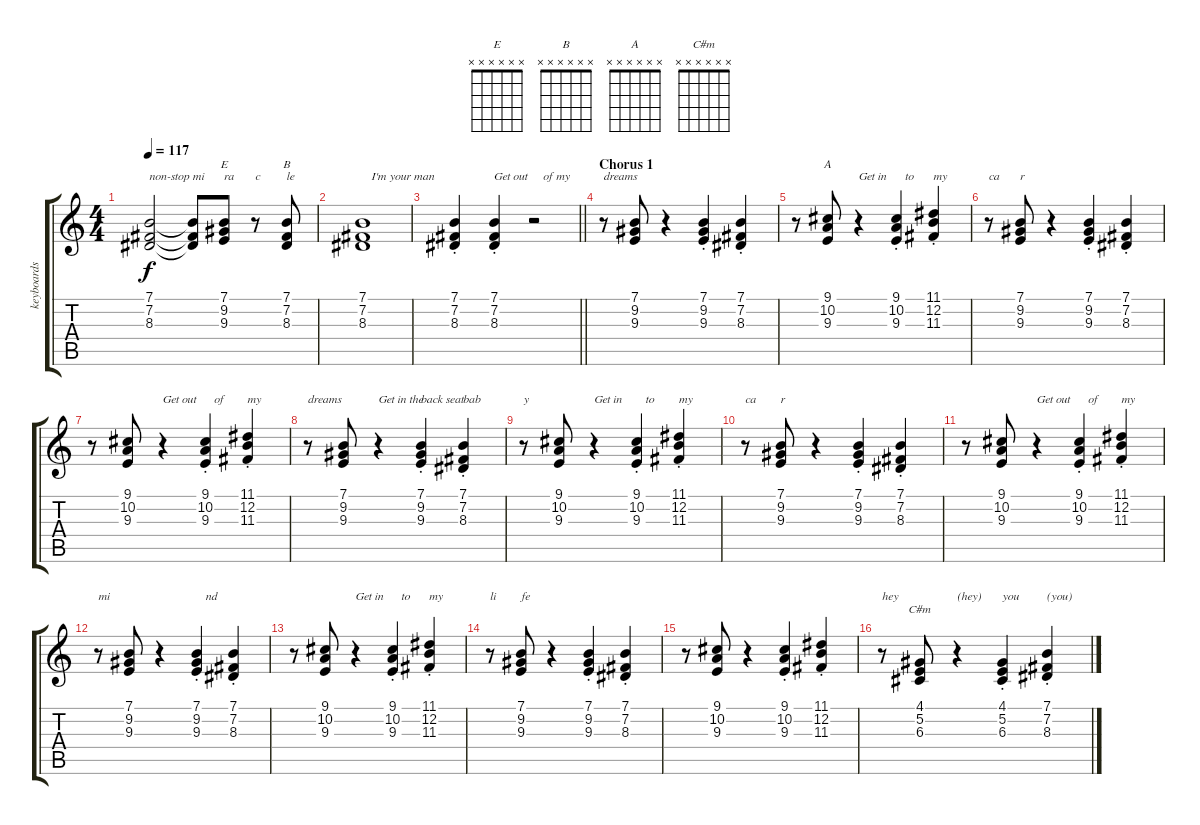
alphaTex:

\track ("keyboards" "keyboards") {instrument lead2sawtooth}
\staff {score tabs}
\tuning (E4 B3 G3 D3 A2 E2) {hide}
\chord ("E" x x x x x x)
\chord ("B" x x x x x x)
\chord ("A" x x x x x x)
\chord ("C#m" x x x x x x)
\ts (4 4)
\tempo 117
\clef g2
\ks c
(7.1{t} 7.2{t} 8.3{t}).2{txt "non-stop" dy f} (7.1{t} 7.2{t} 8.3{t}).8{txt "mi"} (7.1 9.2 9.3).8{ch "E" txt "ra"} r.8{txt "c"} (7.1 7.2 8.3).8{ch "B" txt "le"} |
(7.1 7.2 8.3).1{txt "   I'm your man"} |
\barLineRight lightlight
(7.1{st} 7.2{st} 8.3{st}).4 (7.1{st} 7.2{st} 8.3{st}).4{txt "Get out"} r.2{txt "   of my"} |
\section ("" "Chorus 1")
r.8{txt "dreams"} (7.1 9.2 9.3).8 r.4 (7.1{st} 9.2{st} 9.3{st}).4 (7.1{st} 7.2{st} 8.3{st}).4 |
r.8 (9.1 10.2 9.3).8{ch "A"} r.4{txt "Get in"} (9.1{st} 10.2{st} 9.3{st}).4{txt "   to"} (11.1{st} 12.2{st} 11.3{st}).4{txt "my"} |
r.8{txt "ca"} (7.1 9.2 9.3).8{txt "r"} r.4 (7.1{st} 9.2{st} 9.3{st}).4 (7.1{st} 7.2{st} 8.3{st}).4 |
r.8 (9.1 10.2 9.3).8 r.4{txt "Get out"} (9.1{st} 10.2{st} 9.3{st}).4{txt "   of"} (11.1{st} 12.2{st} 11.3{st}).4{txt "my"} |
r.8{txt "dreams"} (7.1 9.2 9.3).8 r.4{txt "Get in the"} (7.1{st} 9.2{st} 9.3{st}).4{txt "back seat"} (7.1{st} 7.2{st} 8.3{st}).4{txt "bab"} |
r.8{txt "y"} (9.1 10.2 9.3).8 r.4{txt "Get in"} (9.1{st} 10.2{st} 9.3{st}).4{txt "   to"} (11.1{st} 12.2{st} 11.3{st}).4{txt "my"} |
r.8{txt "ca"} (7.1 9.2 9.3).8{txt "r"} r.4 (7.1{st} 9.2{st} 9.3{st}).4 (7.1{st} 7.2{st} 8.3{st}).4 |
r.8 (9.1 10.2 9.3).8 r.4{txt "Get out"} (9.1{st} 10.2{st} 9.3{st}).4{txt "   of"} (11.1{st} 12.2{st} 11.3{st}).4{txt "my"} |
r.8{txt "mi"} (7.1 9.2 9.3).8 r.4 (7.1{st} 9.2{st} 9.3{st}).4{txt "   nd"} (7.1{st} 7.2{st} 8.3{st}).4 |
r.8 (9.1 10.2 9.3).8 r.4{txt "Get in"} (9.1{st} 10.2{st} 9.3{st}).4{txt "   to"} (11.1{st} 12.2{st} 11.3{st}).4{txt "my"} |
r.8{txt "li"} (7.1 9.2 9.3).8{txt "fe"} r.4 (7.1{st} 9.2{st} 9.3{st}).4 (7.1{st} 7.2{st} 8.3{st}).4 |
r.8 (9.1 10.2 9.3).8 r.4 (9.1{st} 10.2{st} 9.3{st}).4 (11.1{st} 12.2{st} 11.3{st}).4 |
r.8{txt "hey"} (4.1 5.2 6.3).8{ch "C#m"} r.4{txt "(hey)"} (4.1{st} 5.2{st} 6.3{st}).4{txt "you"} (7.1{st} 7.2{st} 8.3{st}).4{txt "(you)"}
